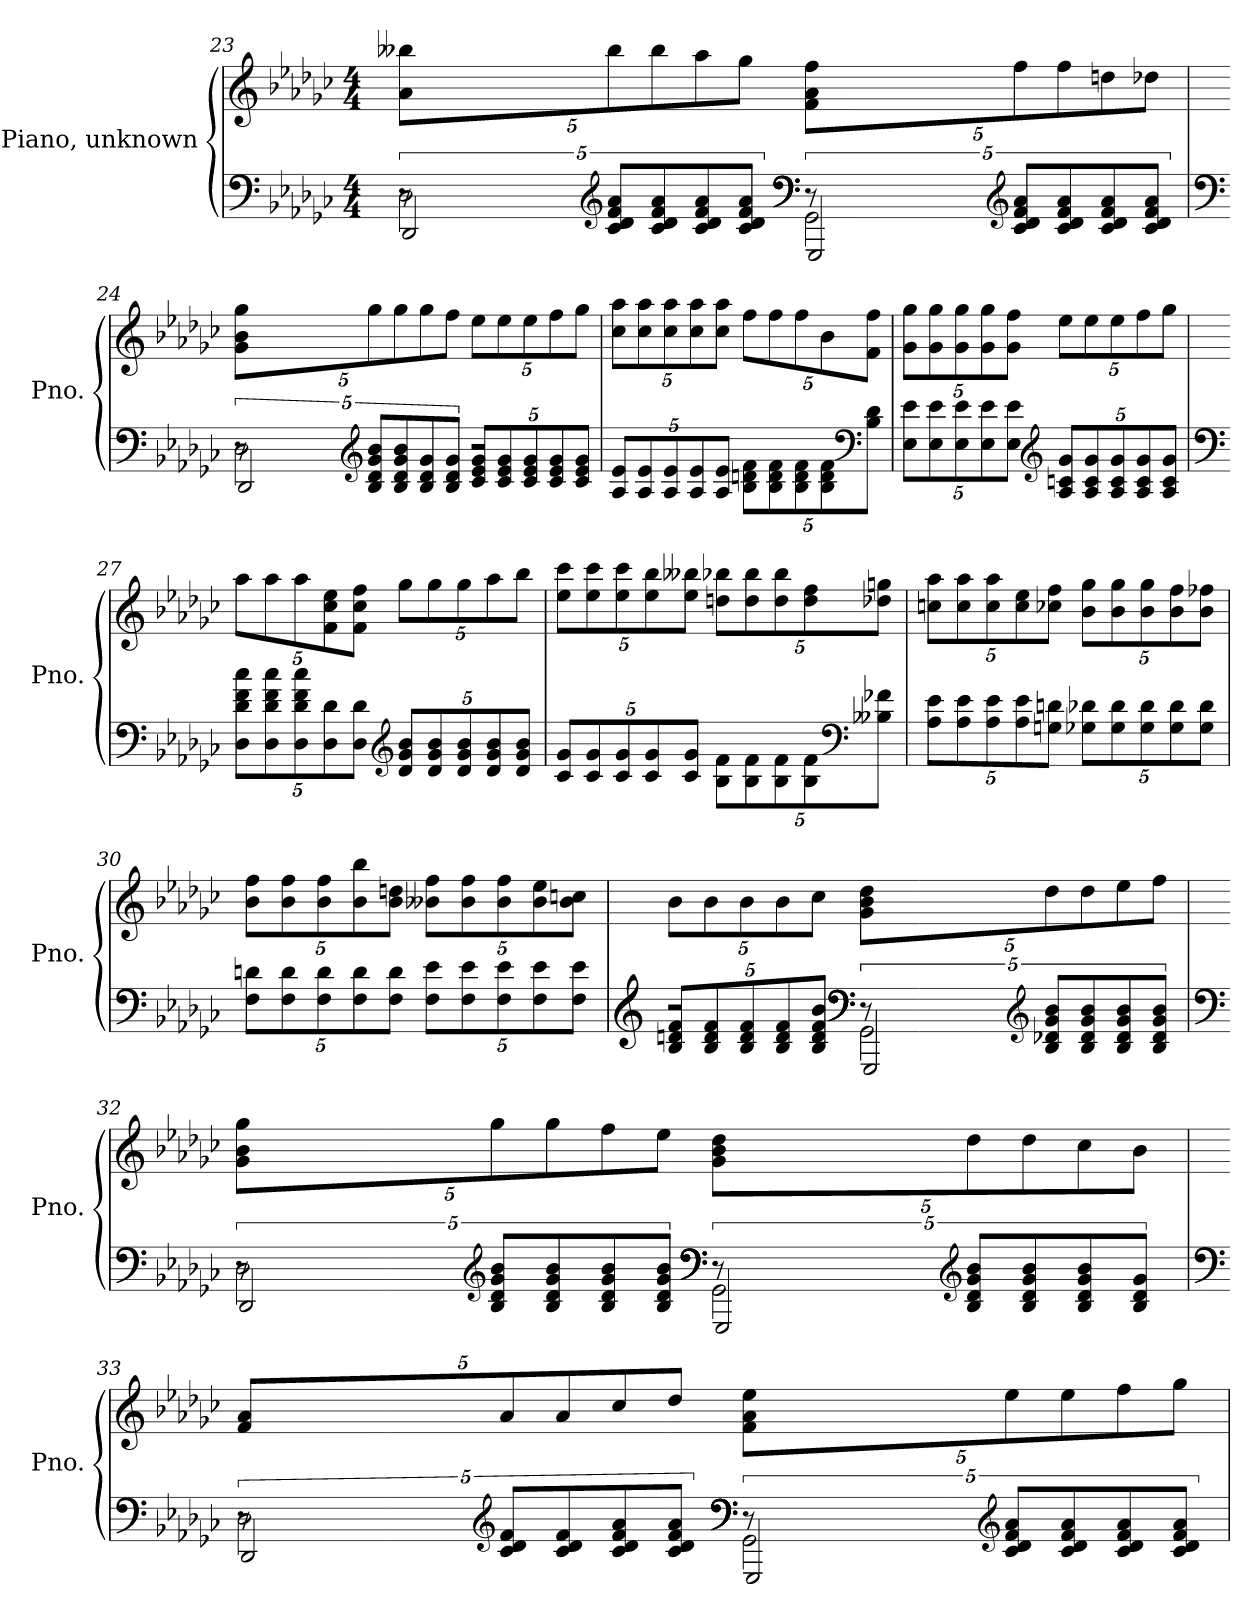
**kern	**kern
*part1	*part1
*staff2	*staff1
*I"Piano, unknown	*
*I'Pno.	*
!!LO:LB:g=z
*clefF4	*clefG2
*k[b-e-a-d-g-c-]	*k[b-e-a-d-g-c-]
*M4/4	*M4/4
=23	=23
*^	*
*	*^	*
*	*	*	*Xbrackettup
10r	2D-\	2DD-/	10a-\ 10bb--X\L
*clefG2	*	*	*
10c-/ 10d-/ 10f/ 10a-/L	.	.	10bb--\
10c-/ 10d-/ 10f/ 10a-/	.	.	10bb--\
10c-/ 10d-/ 10f/ 10a-/	.	.	10aa-\
10c-/ 10d-/ 10f/ 10a-/J	.	.	10gg-\J
*clefF4	*	*	*
10r	2GG-\	2GGG-/	10f\ 10a-\ 10ff\L
*clefG2	*	*	*
10c-/ 10d-/ 10f/ 10a-/L	.	.	10ff\
10c-/ 10d-/ 10f/ 10a-/	.	.	10ff\
10c-/ 10d-/ 10f/ 10a-/	.	.	10ddn\
10c-/ 10d-/ 10f/ 10a-/J	.	.	10dd-X\J
!!LO:LB:g=z
=24	=24	=24	=24
*clefF4	*	*	*
10r	2D-\	2DD-/	10g-\ 10b-\ 10gg-\L
*clefG2	*	*	*
10B-/ 10d-/ 10g-/ 10b-/L	.	.	10gg-\
10B-/ 10d-/ 10g-/ 10b-/	.	.	10gg-\
10B-/ 10d-/ 10g-/	.	.	10gg-\
10B-/ 10d-/ 10g-/J	.	.	10ff\J
*Xbrackettup	*	*	*
10c-/ 10e-/ 10g-/L	2r	2r	10ee-\L
10c-/ 10e-/ 10g-/	.	.	10ee-\
10c-/ 10e-/ 10g-/	.	.	10ee-\
10c-/ 10e-/ 10g-/	.	.	10ff\
10c-/ 10e-/ 10g-/J	.	.	10gg-\J
*v	*v	*v	*
=25	=25
10A-/ 10e-/L	10cc-\ 10aa-\L
10A-/ 10e-/	10cc-\ 10aa-\
10A-/ 10e-/	10cc-\ 10aa-\
10A-/ 10e-/	10cc-\ 10aa-\
10A-/ 10e-/J	10cc-\ 10aa-\J
10B-\ 10dn\ 10f\L	10ff\L
10B-\ 10d\ 10f\	10ff\
10B-\ 10d\ 10f\	10ff\
10B-\ 10d\ 10f\	10b-\
*clefF4	*
10B-\ 10d\J	10f\ 10ff\J
!!LO:LB:g=z
=26	=26
10E-\ 10e-\L	10g-\ 10gg-\L
10E-\ 10e-\	10g-\ 10gg-\
10E-\ 10e-\	10g-\ 10gg-\
10E-\ 10e-\	10g-\ 10gg-\
10E-\ 10e-\J	10g-\ 10ff\J
*clefG2	*
10A-/ 10cn/ 10g-/L	10ee-\L
10A-/ 10c/ 10g-/	10ee-\
10A-/ 10c/ 10g-/	10ee-\
10A-/ 10c/ 10g-/	10ff\
10A-/ 10c/ 10g-/J	10gg-\J
=27	=27
*clefF4	*
10D-\ 10d-\ 10f\ 10cc-\L	10aa-\L
10D-\ 10d-\ 10f\ 10cc-\	10aa-\
10D-\ 10d-\ 10f\ 10cc-\	10aa-\
10D-\ 10d-\	10f\ 10cc-\ 10ee-\
10D-\ 10d-\J	10f\ 10cc-\ 10ff\J
*clefG2	*
10d-/ 10g-/ 10b-/L	10gg-\L
10d-/ 10g-/ 10b-/	10gg-\
10d-/ 10g-/ 10b-/	10gg-\
10d-/ 10g-/ 10b-/	10aa-\
10d-/ 10g-/ 10b-/J	10bb-\J
!!LO:LB:g=z
=28	=28
10c-/ 10g-/L	10ee-\ 10ccc-\L
10c-/ 10g-/	10ee-\ 10ccc-\
10c-/ 10g-/	10ee-\ 10ccc-\
10c-/ 10g-/	10ee-\ 10bb-\
10c-/ 10g-/J	10ee-\ 10bb--X\J
10B-\ 10f\L	10ddn\ 10bb-X\L
10B-\ 10f\	10dd\ 10bb-\
10B-\ 10f\	10dd\ 10bb-\
10B-\ 10f\	10dd\ 10ff\
*clefF4	*
10B--X\ 10f-X\J	10dd-X\ 10ggn\J
=29	=29
10A-\ 10e-\L	10ccn\ 10aa-\L
10A-\ 10e-\	10cc\ 10aa-\
10A-\ 10e-\	10cc\ 10aa-\
10A-\ 10e-\	10cc\ 10ee-\
10Gn\ 10dn\J	10cc-X\ 10ff\J
10G-X\ 10d-X\L	10b-\ 10gg-\L
10G-\ 10d-\	10b-\ 10gg-\
10G-\ 10d-\	10b-\ 10gg-\
10G-\ 10d-\	10b-\ 10ff\
10G-\ 10d-\J	10b-\ 10ff-X\J
!!LO:LB:g=z
=30	=30
10F\ 10dn\L	10b-\ 10ff\L
10F\ 10d\	10b-\ 10ff\
10F\ 10d\	10b-\ 10ff\
10F\ 10d\	10b-\ 10bb-\
10F\ 10d\J	10b-\ 10ddn\J
10F\ 10e-\L	10b--X\ 10ff\L
10F\ 10e-\	10b--\ 10ff\
10F\ 10e-\	10b--\ 10ff\
10F\ 10e-\	10b--\ 10ee-\
10F\ 10e-\J	10b--\ 10ccn\J
=31	=31
*clefG2	*
*^	*
*	*^	*
10B-/ 10dn/ 10f/L	2r	2r	10b-\L
10B-/ 10d/ 10f/	.	.	10b-\
10B-/ 10d/ 10f/	.	.	10b-\
10B-/ 10d/ 10f/	.	.	10b-\
10B-/ 10d/ 10f/ 10b-/J	.	.	10cc-\J
*clefF4	*	*	*
*brackettup	*	*	*
10r	2GG-\	2GGG-/	10g-\ 10b-\ 10dd-\L
*clefG2	*	*	*
10B-/ 10d-X/ 10g-/ 10b-/L	.	.	10dd-\
10B-/ 10d-/ 10g-/ 10b-/	.	.	10dd-\
10B-/ 10d-/ 10g-/ 10b-/	.	.	10ee-\
10B-/ 10d-/ 10g-/ 10b-/J	.	.	10ff\J
!!LO:PB:g=z
=32	=32	=32	=32
*clefF4	*	*	*
10r	2D-\	2DD-/	10g-\ 10b-\ 10gg-\L
*clefG2	*	*	*
10B-/ 10d-/ 10g-/ 10b-/L	.	.	10gg-\
10B-/ 10d-/ 10g-/ 10b-/	.	.	10gg-\
10B-/ 10d-/ 10g-/ 10b-/	.	.	10ff\
10B-/ 10d-/ 10g-/ 10b-/J	.	.	10ee-\J
*clefF4	*	*	*
10r	2GG-\	2GGG-/	10g-\ 10b-\ 10dd-\L
*clefG2	*	*	*
10B-/ 10d-/ 10g-/ 10b-/L	.	.	10dd-\
10B-/ 10d-/ 10g-/ 10b-/	.	.	10dd-\
10B-/ 10d-/ 10g-/ 10b-/	.	.	10cc-\
10B-/ 10d-/ 10g-/J	.	.	10b-\J
!!LO:LB:g=z
=33	=33	=33	=33
*clefF4	*	*	*
10r	2D-\	2DD-/	10f/ 10a-/L
*clefG2	*	*	*
10c-/ 10d-/ 10f/L	.	.	10a-/
10c-/ 10d-/ 10f/	.	.	10a-/
10c-/ 10d-/ 10f/ 10a-/	.	.	10cc-/
10c-/ 10d-/ 10f/ 10a-/J	.	.	10dd-/J
*clefF4	*	*	*
10r	2GG-\	2GGG-/	10f\ 10a-\ 10ee-\L
*clefG2	*	*	*
10c-/ 10d-/ 10f/ 10a-/L	.	.	10ee-\
10c-/ 10d-/ 10f/ 10a-/	.	.	10ee-\
10c-/ 10d-/ 10f/ 10a-/	.	.	10ff\
10c-/ 10d-/ 10f/ 10a-/J	.	.	10gg-\J
*v	*v	*v	*
=	=
*-	*-
